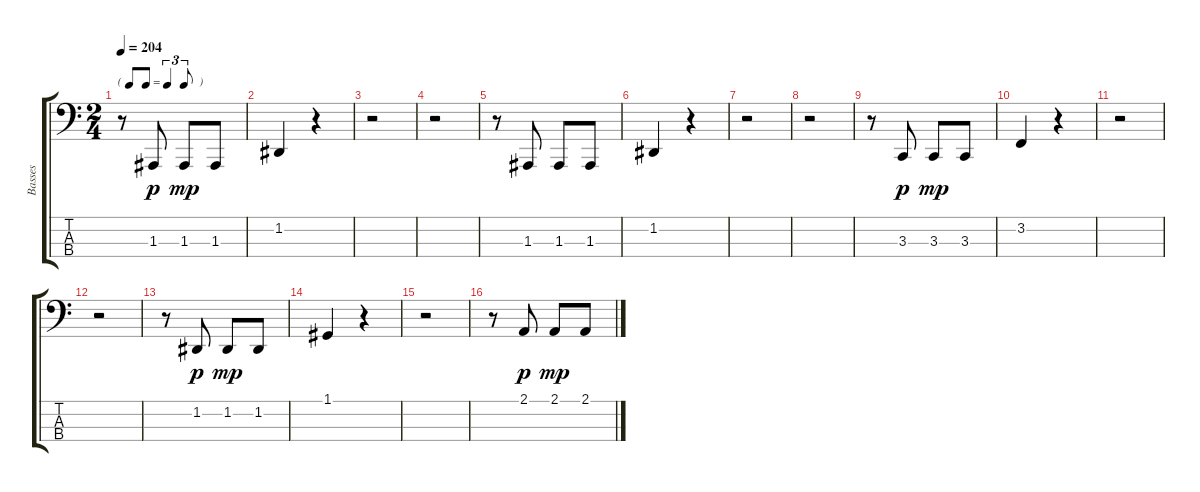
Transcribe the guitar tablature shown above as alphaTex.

\track ("Basses" "Basses") {instrument stringensemble1}
\staff {score tabs}
\tuning (G2 D2 A1 E1) {hide}
\ts (2 4)
\tf triplet8th
\tempo 204
\clef f4
\ks c
r.8{dy mp} 1.3.8{dy p} 1.3.8{dy mp} 1.3.8 |
1.2.4 r.4 |
r.2 |
r.2 |
r.8 1.3.8 1.3.8 1.3.8 |
1.2.4 r.4 |
r.2 |
r.2 |
r.8 3.3.8{dy p} 3.3.8{dy mp} 3.3.8 |
3.2.4 r.4 |
r.2 |
r.2 |
r.8 1.2.8{dy p} 1.2.8{dy mp} 1.2.8 |
1.1.4 r.4 |
r.2 |
r.8 2.1.8{dy p} 2.1.8{dy mp} 2.1.8
